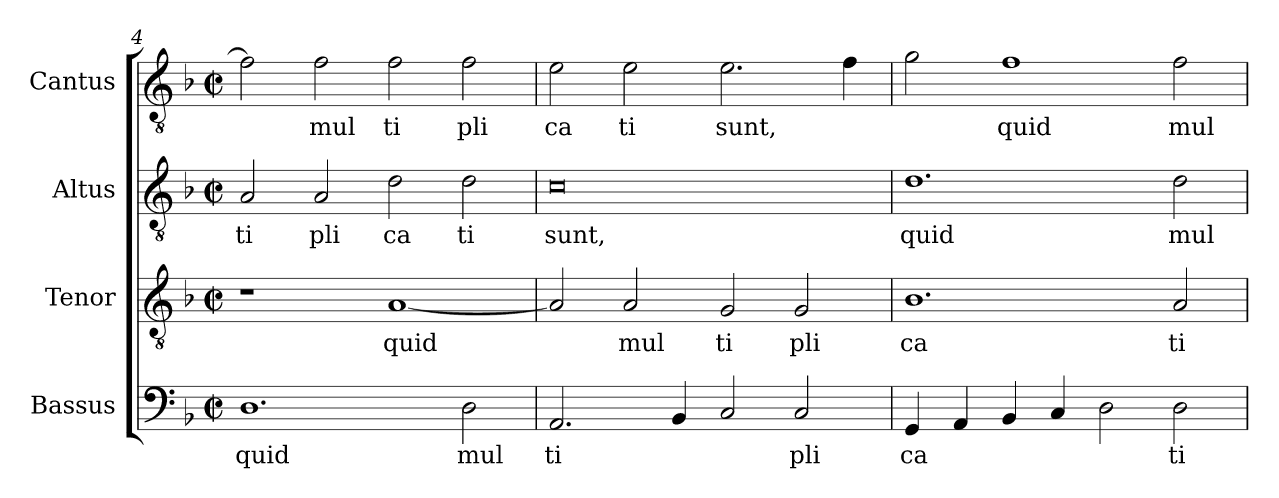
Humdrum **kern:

**kern	**text	**kern	**text	**kern	**text	**kern	**text
*part4	*part4	*part3	*part3	*part2	*part2	*part1	*part1
*staff4	*staff4	*staff3	*staff3	*staff2	*staff2	*staff1	*staff1
*I"Bassus	*	*I"Tenor	*	*I"Altus	*	*I"Cantus	*
*clefF4	*	*clefGv2	*	*clefGv2	*	*clefGv2	*
*k[b-]	*	*k[b-]	*	*k[b-]	*	*k[b-]	*
*F:	*	*F:	*	*F:	*	*F:	*
*M2/2	*	*M2/2	*	*M2/2	*	*M2/2	*
*met(c|)	*	*met(c|)	*	*met(c|)	*	*met(c|)	*
=4	=4	=4	=4	=4	=4	=4	=4
!	!LO:LY:b:cj	!	!	!	!LO:LY:b:cj	!	!LO:LY:b:cj
1.D	quid	1r	.	2A/	ti	2f\]	.
!	!	!	!	!	!LO:LY:b:cj	!	!LO:LY:b:cj
.	.	.	.	2A/	pli	2f\	mul
!	!	!	!LO:LY:b:cj	!	!LO:LY:b:cj	!	!LO:LY:b:cj
.	.	[<1A	quid	2d\	ca	2f\	ti
!	!LO:LY:b:cj	!	!	!	!LO:LY:b:cj	!	!LO:LY:b:cj
2D\	mul	.	.	2d\	ti	2f\	pli
=5	=5	=5	=5	=5	=5	=5	=5
!	!LO:LY:b:cj	!	!LO:LY:b:cj	!	!LO:LY:b:cj	!	!LO:LY:b:cj
2.AA/	ti	2A/]	.	0c	sunt,	2e\	ca
!	!	!	!LO:LY:b:cj	!	!	!	!LO:LY:b:cj
.	.	2A/	mul	.	.	2e\	ti
!	!LO:LY:b:cj	!	!	!	!	!	!
4BB-/	.	.	.	.	.	.	.
!	!LO:LY:b:cj	!	!LO:LY:b:cj	!	!	!	!LO:LY:b:cj
2C/	.	2G/	ti	.	.	2.e\	sunt,
!	!LO:LY:b:cj	!	!LO:LY:b:cj	!	!	!	!
2C/	pli	2G/	pli	.	.	.	.
!	!	!	!	!	!	!	!LO:LY:b:cj
.	.	.	.	.	.	4f\	.
=6	=6	=6	=6	=6	=6	=6	=6
!	!LO:LY:b:cj	!	!LO:LY:b:cj	!	!LO:LY:b:cj	!	!LO:LY:b:cj
4GG/	ca	1.B-	ca	1.d	quid	2g\	.
!	!LO:LY:b:cj	!	!	!	!	!	!
4AA/	.	.	.	.	.	.	.
!	!LO:LY:b:cj	!	!	!	!	!	!LO:LY:b:cj
4BB-/	.	.	.	.	.	1f	quid
!	!LO:LY:b:cj	!	!	!	!	!	!
4C/	.	.	.	.	.	.	.
!	!LO:LY:b:cj	!	!	!	!	!	!
2D\	.	.	.	.	.	.	.
!	!LO:LY:b:cj	!	!LO:LY:b:cj	!	!LO:LY:b:cj	!	!LO:LY:b:cj
2D\	ti	2A/	ti	2d\	mul	2f\	mul
=	=	=	=	=	=	=	=
*-	*-	*-	*-	*-	*-	*-	*-
